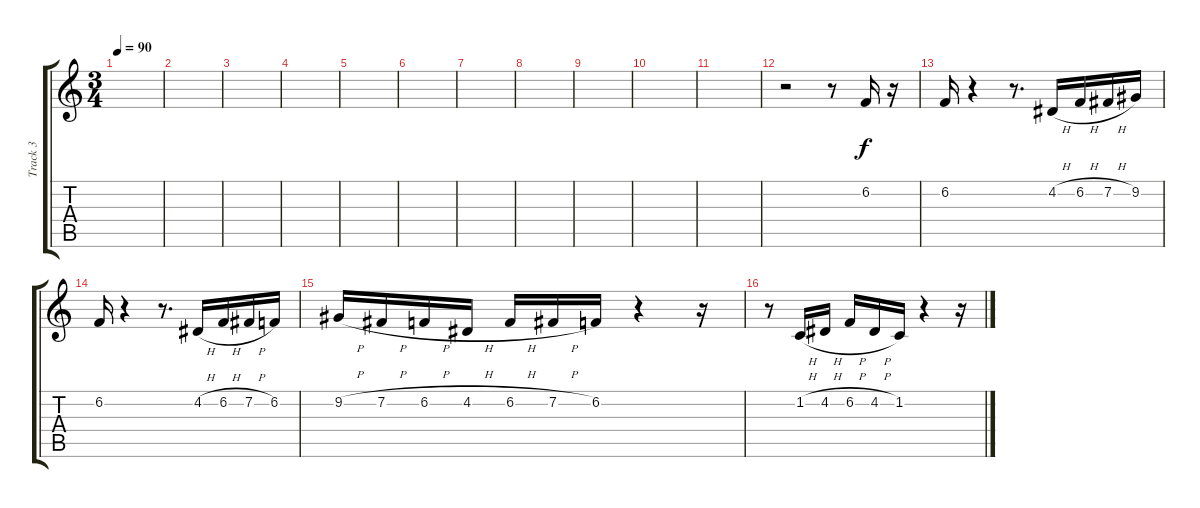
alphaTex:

\track ("Track 3" "Track 3") {instrument oboe}
\staff {score tabs}
\tuning (E4 B3 G3 D3 A2 E2) {hide}
\ts (3 4)
\tempo 90
\clef g2
\ks c
|
|
|
|
|
|
|
|
|
|
|
r.2 r.8 6.2.16 r.16 |
6.2.16 r.4 r.8{d} 4.2{h}.16 6.2{h}.16 7.2{h}.16 9.2.16 |
6.2.16 r.4 r.8{d} 4.2{h}.16 6.2{h}.16 7.2{h}.16 6.2.16 |
9.2{h}.16 7.2{h}.16 6.2{h}.16 4.2{h}.16 6.2{h}.16 7.2{h}.16 6.2.16 r.4 r.16 |
r.8 1.2{h}.16 4.2{h}.16 6.2{h}.16 4.2{h}.16 1.2.16 r.4 r.16
